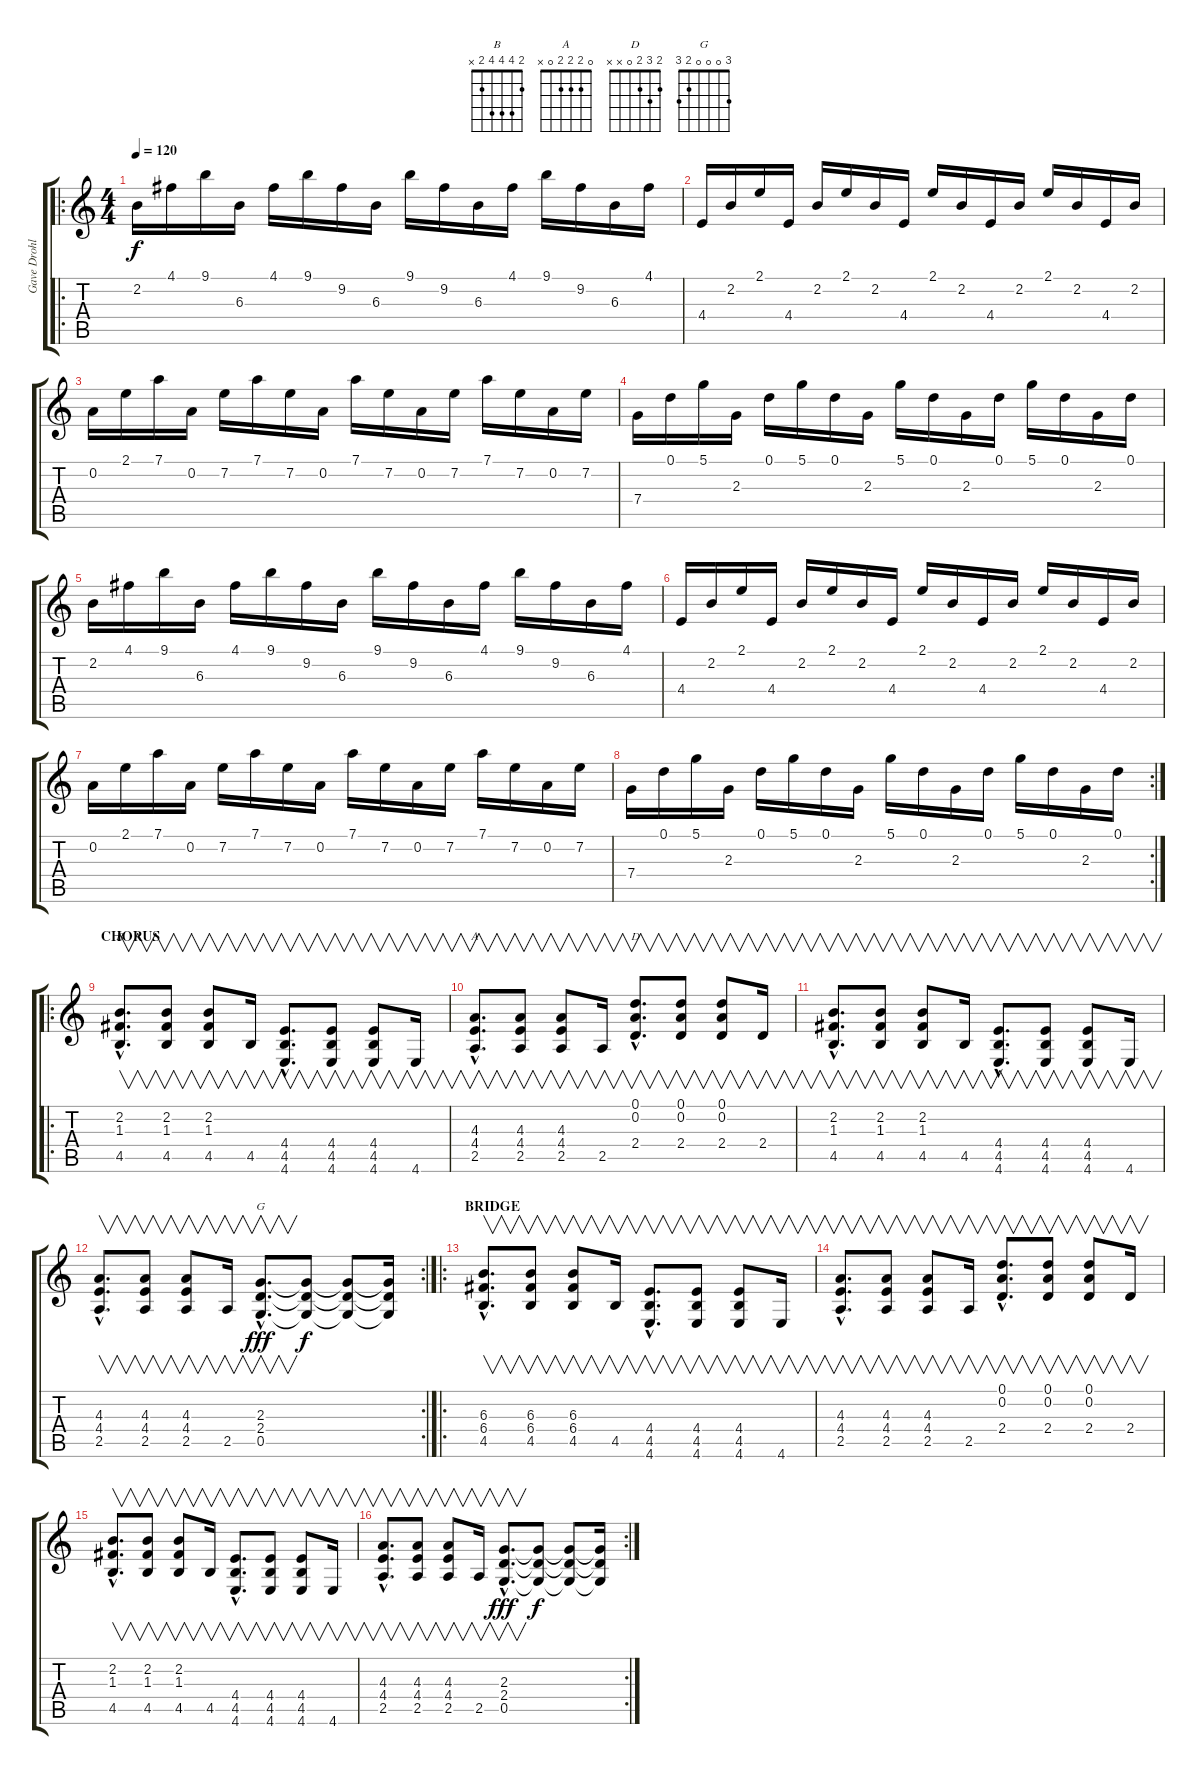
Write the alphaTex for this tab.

\track ("Gave Drohl (Mr. Cyclop)" "Gave Drohl") {instrument distortionguitar}
\staff {score tabs}
\tuning (D4 A3 F3 C3 G2 C2) {hide}
\chord ("B" 2 4 4 4 2 x)
\chord ("A" 0 2 2 2 0 x)
\chord ("D" 2 3 2 0 x x)
\chord ("G" 3 0 0 0 2 3)
\ro
\ts (4 4)
\tempo 120
\clef g2
\ks c
2.2.16{dy f volume 9 balance 8 instrument electricguitarjazz} 4.1.16 9.1.16 6.3.16 4.1.16 9.1.16 9.2.16 6.3.16 9.1.16 9.2.16 6.3.16 4.1.16 9.1.16 9.2.16 6.3.16 4.1.16 |
4.4.16 2.2.16 2.1.16 4.4.16 2.2.16 2.1.16 2.2.16 4.4.16 2.1.16 2.2.16 4.4.16 2.2.16 2.1.16 2.2.16 4.4.16 2.2.16 |
0.2.16 2.1.16 7.1.16 0.2.16 7.2.16 7.1.16 7.2.16 0.2.16 7.1.16 7.2.16 0.2.16 7.2.16 7.1.16 7.2.16 0.2.16 7.2.16 |
7.4.16 0.1.16 5.1.16 2.3.16 0.1.16 5.1.16 0.1.16 2.3.16 5.1.16 0.1.16 2.3.16 0.1.16 5.1.16 0.1.16 2.3.16 0.1.16 |
2.2.16 4.1.16 9.1.16 6.3.16 4.1.16 9.1.16 9.2.16 6.3.16 9.1.16 9.2.16 6.3.16 4.1.16 9.1.16 9.2.16 6.3.16 4.1.16 |
4.4.16 2.2.16 2.1.16 4.4.16 2.2.16 2.1.16 2.2.16 4.4.16 2.1.16 2.2.16 4.4.16 2.2.16 2.1.16 2.2.16 4.4.16 2.2.16 |
0.2.16 2.1.16 7.1.16 0.2.16 7.2.16 7.1.16 7.2.16 0.2.16 7.1.16 7.2.16 0.2.16 7.2.16 7.1.16 7.2.16 0.2.16 7.2.16 |
\rc 2
7.4.16 0.1.16 5.1.16 2.3.16 0.1.16 5.1.16 0.1.16 2.3.16 5.1.16 0.1.16 2.3.16 0.1.16 5.1.16 0.1.16 2.3.16 0.1.16 |
\ro
\section ("" "CHORUS")
(2.2{hac} 1.3{hac} 4.5{hac}).8{v d ch "B" volume 16 balance 0 instrument distortionguitar} (2.2 1.3 4.5).8{v} (2.2 1.3 4.5).8{v} 4.5.16{v} (4.4{hac} 4.5{hac} 4.6{hac}).8{v d} (4.4 4.5 4.6).8{v} (4.4 4.5 4.6).8{v} 4.6.16{v} |
(4.3{hac} 4.4{hac} 2.5{hac}).8{v d ch "A"} (4.3 4.4 2.5).8{v} (4.3 4.4 2.5).8{v} 2.5.16{v} (0.1{hac} 0.2{hac} 2.4{hac}).8{v d ch "D"} (0.1 0.2 2.4).8{v} (0.1 0.2 2.4).8{v} 2.4.16{v} |
(2.2{hac} 1.3{hac} 4.5{hac}).8{v d} (2.2 1.3 4.5).8{v} (2.2 1.3 4.5).8{v} 4.5.16{v} (4.4{hac} 4.5{hac} 4.6{hac}).8{v d} (4.4 4.5 4.6).8{v} (4.4 4.5 4.6).8{v} 4.6.16{v} |
\rc 2
(4.3{hac} 4.4{hac} 2.5{hac}).8{v d} (4.3 4.4 2.5).8{v} (4.3 4.4 2.5).8{v} 2.5.16{v} (2.3{hac} 2.4{hac} 0.5{hac}).8{v d ch "G" dy fff} (2.3{t} 2.4{t} 0.5{t}).8{dy f} (2.3{t} 2.4{t} 0.5{t}).8 (2.3{t} 2.4{t} 0.5{t}).16 |
\ro
\section ("" "BRIDGE")
(6.3{hac} 6.4{hac} 4.5{hac}).8{v d volume 16 balance 0 instrument distortionguitar} (6.3 6.4 4.5).8{v} (6.3 6.4 4.5).8{v} 4.5.16{v} (4.4{hac} 4.5{hac} 4.6{hac}).8{v d} (4.4 4.5 4.6).8{v} (4.4 4.5 4.6).8{v} 4.6.16{v} |
(4.3{hac} 4.4{hac} 2.5{hac}).8{v d} (4.3 4.4 2.5).8{v} (4.3 4.4 2.5).8{v} 2.5.16{v} (0.1{hac} 0.2{hac} 2.4{hac}).8{v d} (0.1 0.2 2.4).8{v} (0.1 0.2 2.4).8{v} 2.4.16{v} |
(2.2{hac} 1.3{hac} 4.5{hac}).8{v d} (2.2 1.3 4.5).8{v} (2.2 1.3 4.5).8{v} 4.5.16{v} (4.4{hac} 4.5{hac} 4.6{hac}).8{v d} (4.4 4.5 4.6).8{v} (4.4 4.5 4.6).8{v} 4.6.16{v} |
\rc 2
(4.3{hac} 4.4{hac} 2.5{hac}).8{v d} (4.3 4.4 2.5).8{v} (4.3 4.4 2.5).8{v} 2.5.16{v} (2.3{hac} 2.4{hac} 0.5{hac}).8{v d dy fff} (2.3{t} 2.4{t} 0.5{t}).8{dy f} (2.3{t} 2.4{t} 0.5{t}).8 (2.3{t} 2.4{t} 0.5{t}).16
